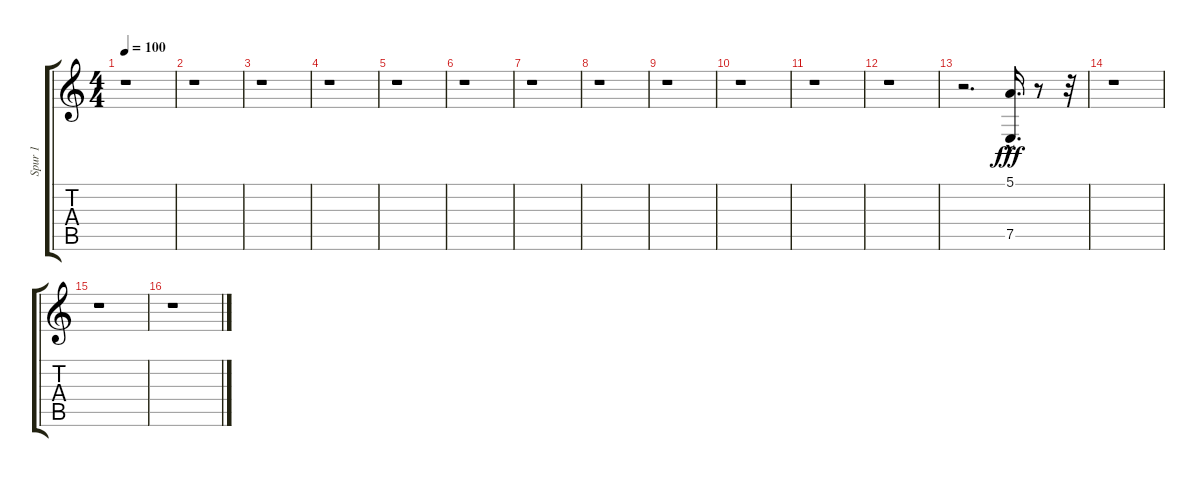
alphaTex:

\track ("Spur 1" "Spur 1") {instrument orchestrahit}
\staff {score tabs}
\tuning (E4 B3 G3 D3 A2 E2) {hide}
\ts (4 4)
\tempo 100
\clef g2
\ks c
r.1{dy fff} |
r.1 |
r.1 |
r.1 |
r.1 |
r.1 |
r.1 |
r.1 |
r.1 |
r.1 |
r.1 |
r.1 |
r.2{d} (5.1{hac} 7.5{hac}).16{d volume 16 balance 8 instrument acousticgrandpiano} r.8 r.32 |
r.1 |
r.1 |
r.1
